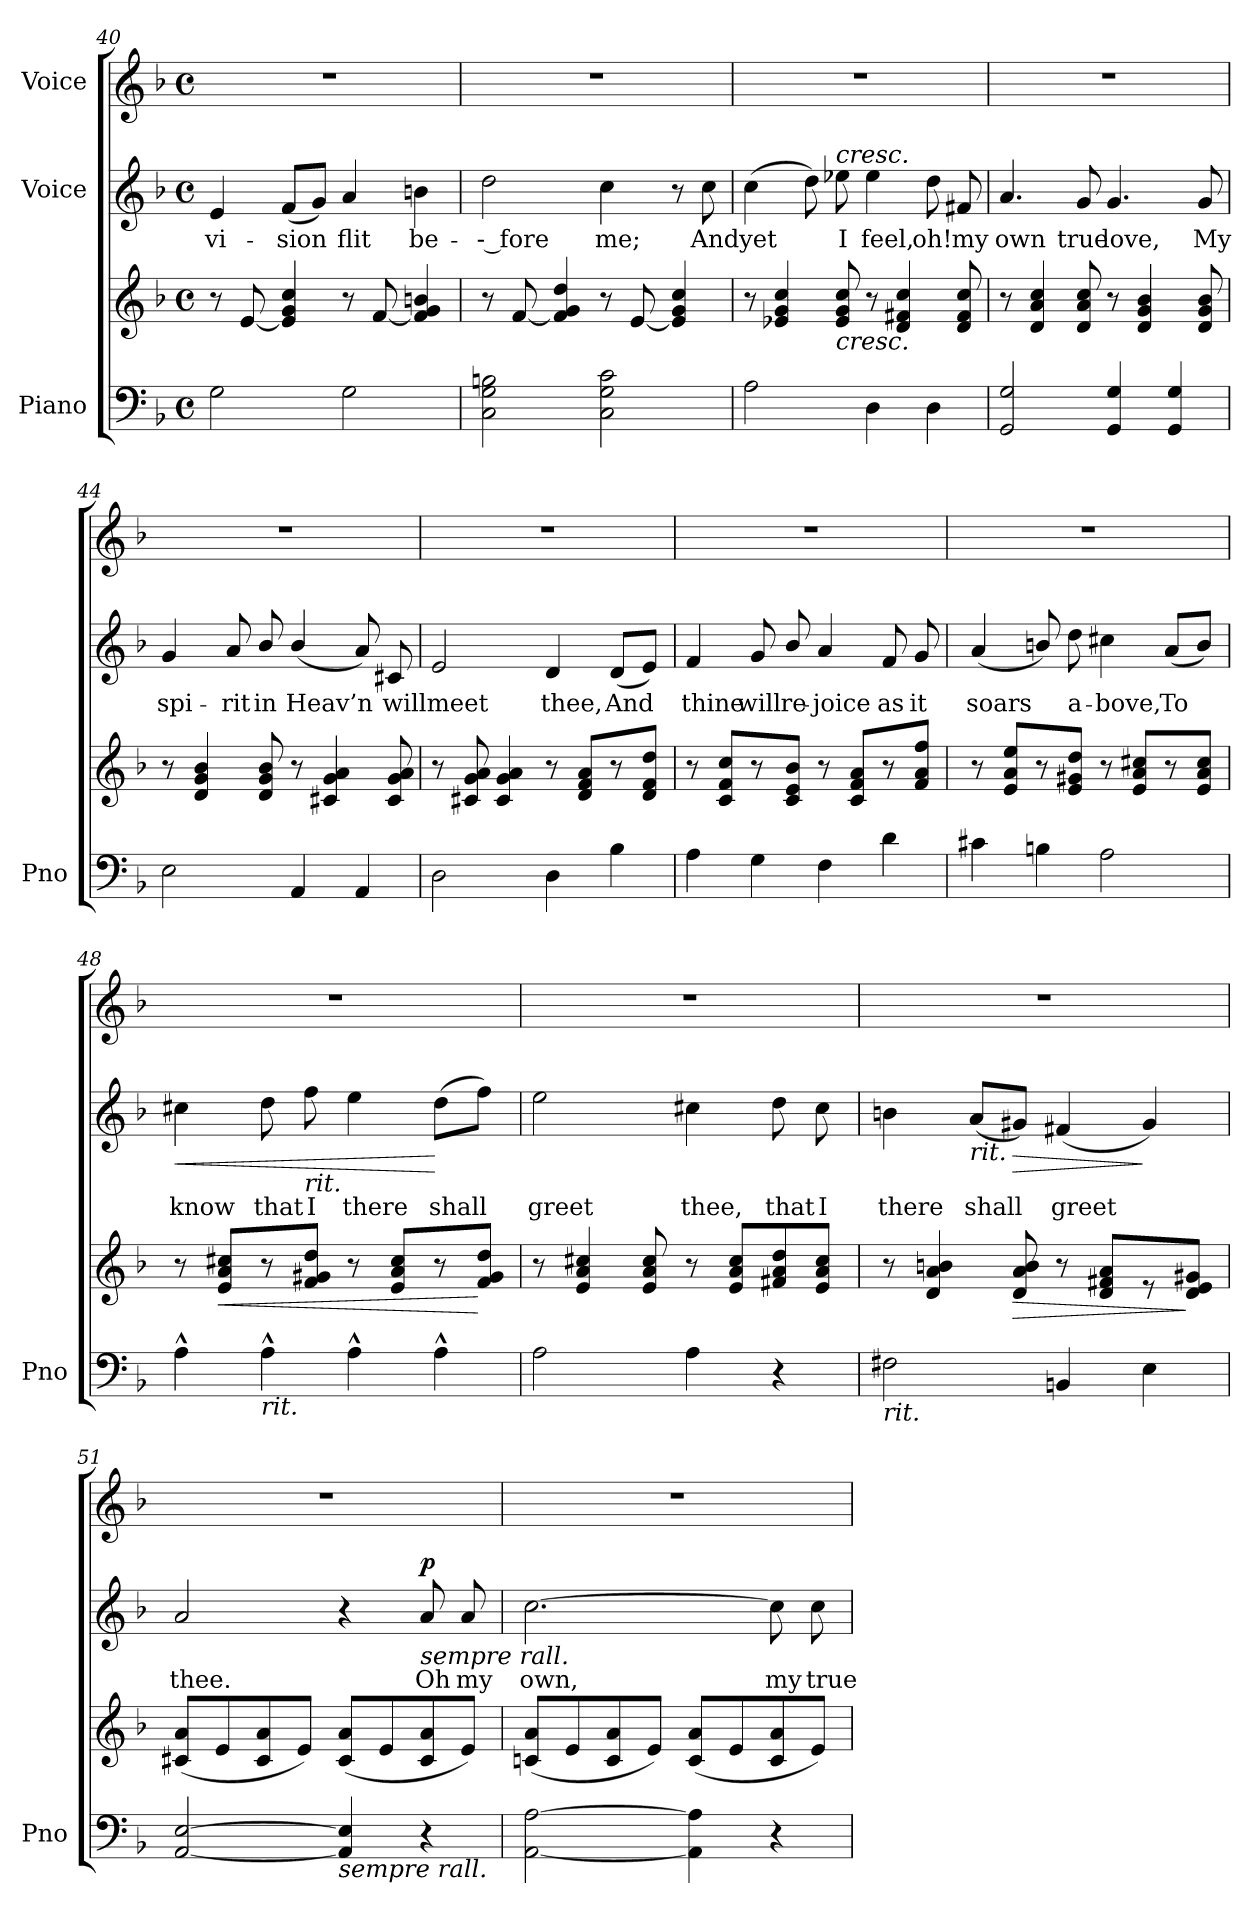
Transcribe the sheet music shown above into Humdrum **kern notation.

**kern	**kern	**dynam	**kern	**text	**dynam	**kern
*part3	*part3	*part3	*part2	*part2	*part2	*part1
*staff4	*staff3	*staff3/4	*staff2	*staff2	*staff2	*staff1
*I"Piano	*	*	*I"Voice	*	*	*I"Voice
*I'Pno	*	*	*	*	*	*
*clefF4	*clefG2	*	*clefG2	*	*	*clefG2
*k[b-]	*k[b-]	*	*k[b-]	*	*	*k[b-]
*M4/4	*M4/4	*	*M4/4	*	*	*M4/4
*met(c)	*met(c)	*	*met(c)	*	*	*met(c)
=40	=40	=40	=40	=40	=40	=40
!	!	!	!	!LO:LY:b	!	!
2G\	8r	.	4e/	vi-	.	1r
.	[8e/	.	.	.	.	.
!	!	!	!	!LO:LY:b	!	!
.	4e/] 4g/ 4cc/	.	(8f/L	-sion	.	.
.	.	.	8g/J)	.	.	.
!	!	!	!	!LO:LY:b	!	!
2G\	8r	.	4a/	flit	.	.
.	[8f/	.	.	.	.	.
!	!	!	!	!LO:LY:b	!	!
.	4f/] 4g/ 4bn/	.	4bn\	be-	.	.
!!LO:LB:g=z
=41	=41	=41	=41	=41	=41	=41
!	!	!	!	!LO:LY:b	!	!
2C\ 2G\ 2Bn\	8r	.	2dd\	-- fore	.	1r
.	[8f/	.	.	.	.	.
.	4f/] 4g/ 4dd/	.	.	.	.	.
!	!	!	!	!LO:LY:b	!	!
2C\ 2G\ 2c\	8r	.	4cc\	me;	.	.
.	[8e/	.	.	.	.	.
.	4e/] 4g/ 4cc/	.	8r	.	.	.
!	!	!	!	!LO:LY:b	!	!
.	.	.	8cc\	And	.	.
=42	=42	=42	=42	=42	=42	=42
!	!	!	!	!LO:LY:b	!	!
2A\	8r	.	(4cc\	yet	.	1r
.	4e-X/ 4g/ 4cc/	.	.	.	.	.
.	.	.	8dd\)	.	.	.
!	!	!	!LO:TX:a:i:t=cresc.	!	!	!
!	!LO:TX:b:i:t=cresc.	!	!	!	!	!
!	!	!	!	!LO:LY:b	!	!
.	8e-/ 8g/ 8cc/	.	8ee-X\	I	.	.
!	!	!	!	!LO:LY:b	!	!
4D\	8r	.	4ee-\	feel,	.	.
.	4d/ 4f#X/ 4cc/	.	.	.	.	.
!	!	!	!	!LO:LY:b	!	!
4D\	.	.	8dd\	oh!	.	.
!	!	!	!	!LO:LY:b	!	!
.	8d/ 8f#/ 8cc/	.	8f#X/	my	.	.
=43	=43	=43	=43	=43	=43	=43
!	!	!	!	!LO:LY:b	!	!
2GG/ 2G/	8r	.	4.a/	own	.	1r
.	4d/ 4a/ 4cc/	.	.	.	.	.
!	!	!	!	!LO:LY:b	!	!
.	8d/ 8a/ 8cc/	.	8g/	true	.	.
!	!	!	!	!LO:LY:b	!	!
4GG/ 4G/	8r	.	4.g/	love,	.	.
.	4d/ 4g/ 4b-/	.	.	.	.	.
4GG/ 4G/	.	.	.	.	.	.
!	!	!	!	!LO:LY:b	!	!
.	8d/ 8g/ 8b-/	.	8g/	My	.	.
=44	=44	=44	=44	=44	=44	=44
!	!	!	!	!LO:LY:b	!	!
2E\	8r	.	4g/	spi-	.	1r
.	4d/ 4g/ 4b-/	.	.	.	.	.
!	!	!	!	!LO:LY:b	!	!
.	.	.	8a/	-rit	.	.
!	!	!	!	!LO:LY:b	!	!
.	8d/ 8g/ 8b-/	.	8b-/	in	.	.
!	!	!	!	!LO:LY:b	!	!
4AA/	8r	.	(4b-/	Heav’n	.	.
.	4c#X/ 4g/ 4a/	.	.	.	.	.
4AA/	.	.	8a/)	.	.	.
!	!	!	!	!LO:LY:b	!	!
.	8c#/ 8g/ 8a/	.	8c#X/	will	.	.
!!LO:LB:g=z
=45	=45	=45	=45	=45	=45	=45
!	!	!	!	!LO:LY:b	!	!
2D\	8r	.	2e/	meet	.	1r
.	8c#X/ 8g/ 8a/	.	.	.	.	.
.	4c#/ 4g/ 4a/	.	.	.	.	.
!	!	!	!	!LO:LY:b	!	!
4D\	8r	.	4d/	thee,	.	.
.	8d/ 8f/ 8a/L	.	.	.	.	.
!	!	!	!	!LO:LY:b	!	!
4B-\	8r	.	(8d/L	And	.	.
.	8d/ 8f/ 8dd/J	.	8e/J)	.	.	.
=46	=46	=46	=46	=46	=46	=46
!	!	!	!	!LO:LY:b	!	!
4A\	8r	.	4f/	thine	.	1r
.	8c/ 8f/ 8cc/L	.	.	.	.	.
!	!	!	!	!LO:LY:b	!	!
4G\	8r	.	8g/	will	.	.
!	!	!	!	!LO:LY:b	!	!
.	8c/ 8e/ 8b-/J	.	8b-/	re-	.	.
!	!	!	!	!LO:LY:b	!	!
4F\	8r	.	4a/	-joice	.	.
.	8c/ 8f/ 8a/L	.	.	.	.	.
!	!	!	!	!LO:LY:b	!	!
4d\	8r	.	8f/	as	.	.
!	!	!	!	!LO:LY:b	!	!
.	8f/ 8a/ 8ff/J	.	8g/	it	.	.
=47	=47	=47	=47	=47	=47	=47
!	!	!	!	!LO:LY:b	!	!
4c#X\	8r	.	(4a/	soars	.	1r
.	8e/ 8a/ 8ee/L	.	.	.	.	.
4Bn\	8r	.	8bn/)	.	.	.
!	!	!	!	!LO:LY:b	!	!
.	8e/ 8g#X/ 8dd/J	.	8dd\	a-	.	.
!	!	!	!	!LO:LY:b	!	!
2A\	8r	.	4cc#X\	-bove,	.	.
.	8e/ 8a/ 8cc#X/L	.	.	.	.	.
!	!	!	!	!LO:LY:b	!	!
.	8r	.	(8a/L	To	.	.
.	8e/ 8a/ 8cc#/J	.	8b/J)	.	.	.
=48	=48	=48	=48	=48	=48	=48
!	!	!	!	!LO:LY:b	!LO:HP:b	!
4A^^\	8r	.	4cc#X\	know	<	1r
!	!	!LO:HP:b	!	!	!	!
.	8e/ 8a/ 8cc#X/L	<	.	.	.	.
!LO:TX:b:i:t=rit.	!	!	!	!	!	!
!	!	!	!	!LO:LY:b	!	!
4A^^\	8r	.	8dd\	that	.	.
!	!	!	!LO:TX:b:i:t=rit.	!	!	!
!	!	!	!	!LO:LY:b	!	!
.	8f/ 8g#X/ 8dd/J	.	8ff\	I	.	.
!	!	!	!	!LO:LY:b	!	!
4A^^\	8r	.	4ee\	there	.	.
.	8e/ 8a/ 8cc#/L	.	.	.	.	.
!	!	!	!	!LO:LY:b	!	!
4A^^\	8r	.	(8dd\L	shall	[	.
.	8f/ 8g#/ 8dd/J	[	8ff\J)	.	.	.
!!LO:PB:g=z
=49	=49	=49	=49	=49	=49	=49
!	!	!	!	!LO:LY:b	!	!
2A\	8r	.	2ee\	greet	.	1r
.	4e/ 4a/ 4cc#X/	.	.	.	.	.
.	8e/ 8a/ 8cc#/	.	.	.	.	.
!	!	!	!	!LO:LY:b	!	!
4A\	8r	.	4cc#X\	thee,	.	.
.	8e/ 8a/ 8cc#/L	.	.	.	.	.
!	!	!	!	!LO:LY:b	!	!
4r	8f#X/ 8a/ 8dd/	.	8dd\	that	.	.
!	!	!	!	!LO:LY:b	!	!
.	8e/ 8a/ 8cc#/J	.	8cc#\	I	.	.
=50	=50	=50	=50	=50	=50	=50
!LO:TX:b:i:t=rit.	!	!	!	!	!	!
!	!	!	!	!LO:LY:b	!	!
2F#X\	8r	.	4bn\	there	.	1r
.	4d/ 4a/ 4bn/	.	.	.	.	.
!	!	!	!LO:TX:b:i:t=rit.	!	!	!
!	!	!	!	!LO:LY:b	!	!
.	.	.	(8a/L	shall	.	.
!	!	!LO:HP:b	!	!	!LO:HP:b	!
.	8d/ 8a/ 8b/	>	8g#X/J)	.	>	.
!	!	!	!	!LO:LY:b	!	!
4BBn/	8r	.	(4f#X/	greet	.	.
.	8d/ 8f#X/ 8a/L	.	.	.	.	.
4E\	8r	.	4g#/)	.	]	.
.	8d/ 8e/ 8g#X/J	]	.	.	.	.
=51	=51	=51	=51	=51	=51	=51
!	!	!	!	!LO:LY:b	!	!
[2AA/ [2E/	(8c#X/ 8a/L	.	2a/	thee.	.	1r
.	8e/	.	.	.	.	.
.	8c#/ 8a/	.	.	.	.	.
.	8e/J)	.	.	.	.	.
!LO:TX:b:i:t=sempre rall.	!	!	!	!	!	!
4AA/] 4E/]	(8c#/ 8a/L	.	4r	.	.	.
.	8e/	.	.	.	.	.
!	!	!	!LO:TX:b:i:t=sempre rall.	!	!	!
!	!	!	!	!LO:LY:b	!LO:DY:a	!
4r	8c#/ 8a/	.	8a/	Oh	p	.
!	!	!	!	!LO:LY:b	!	!
.	8e/J)	.	8a/	my	.	.
=52	=52	=52	=52	=52	=52	=52
!	!	!	!	!LO:LY:b	!	!
[2AA\ [2A\	(8cn/ 8a/L	.	[2.cc\	own,	.	1r
.	8e/	.	.	.	.	.
.	8c/ 8a/	.	.	.	.	.
.	8e/J)	.	.	.	.	.
4AA\] 4A\]	(8c/ 8a/L	.	.	.	.	.
.	8e/	.	.	.	.	.
!	!	!	!	!LO:LY:b	!	!
4r	8c/ 8a/	.	8cc\]	my	.	.
!	!	!	!	!LO:LY:b	!	!
.	8e/J)	.	8cc\	true	.	.
=	=	=	=	=	=	=
*-	*-	*-	*-	*-	*-	*-
